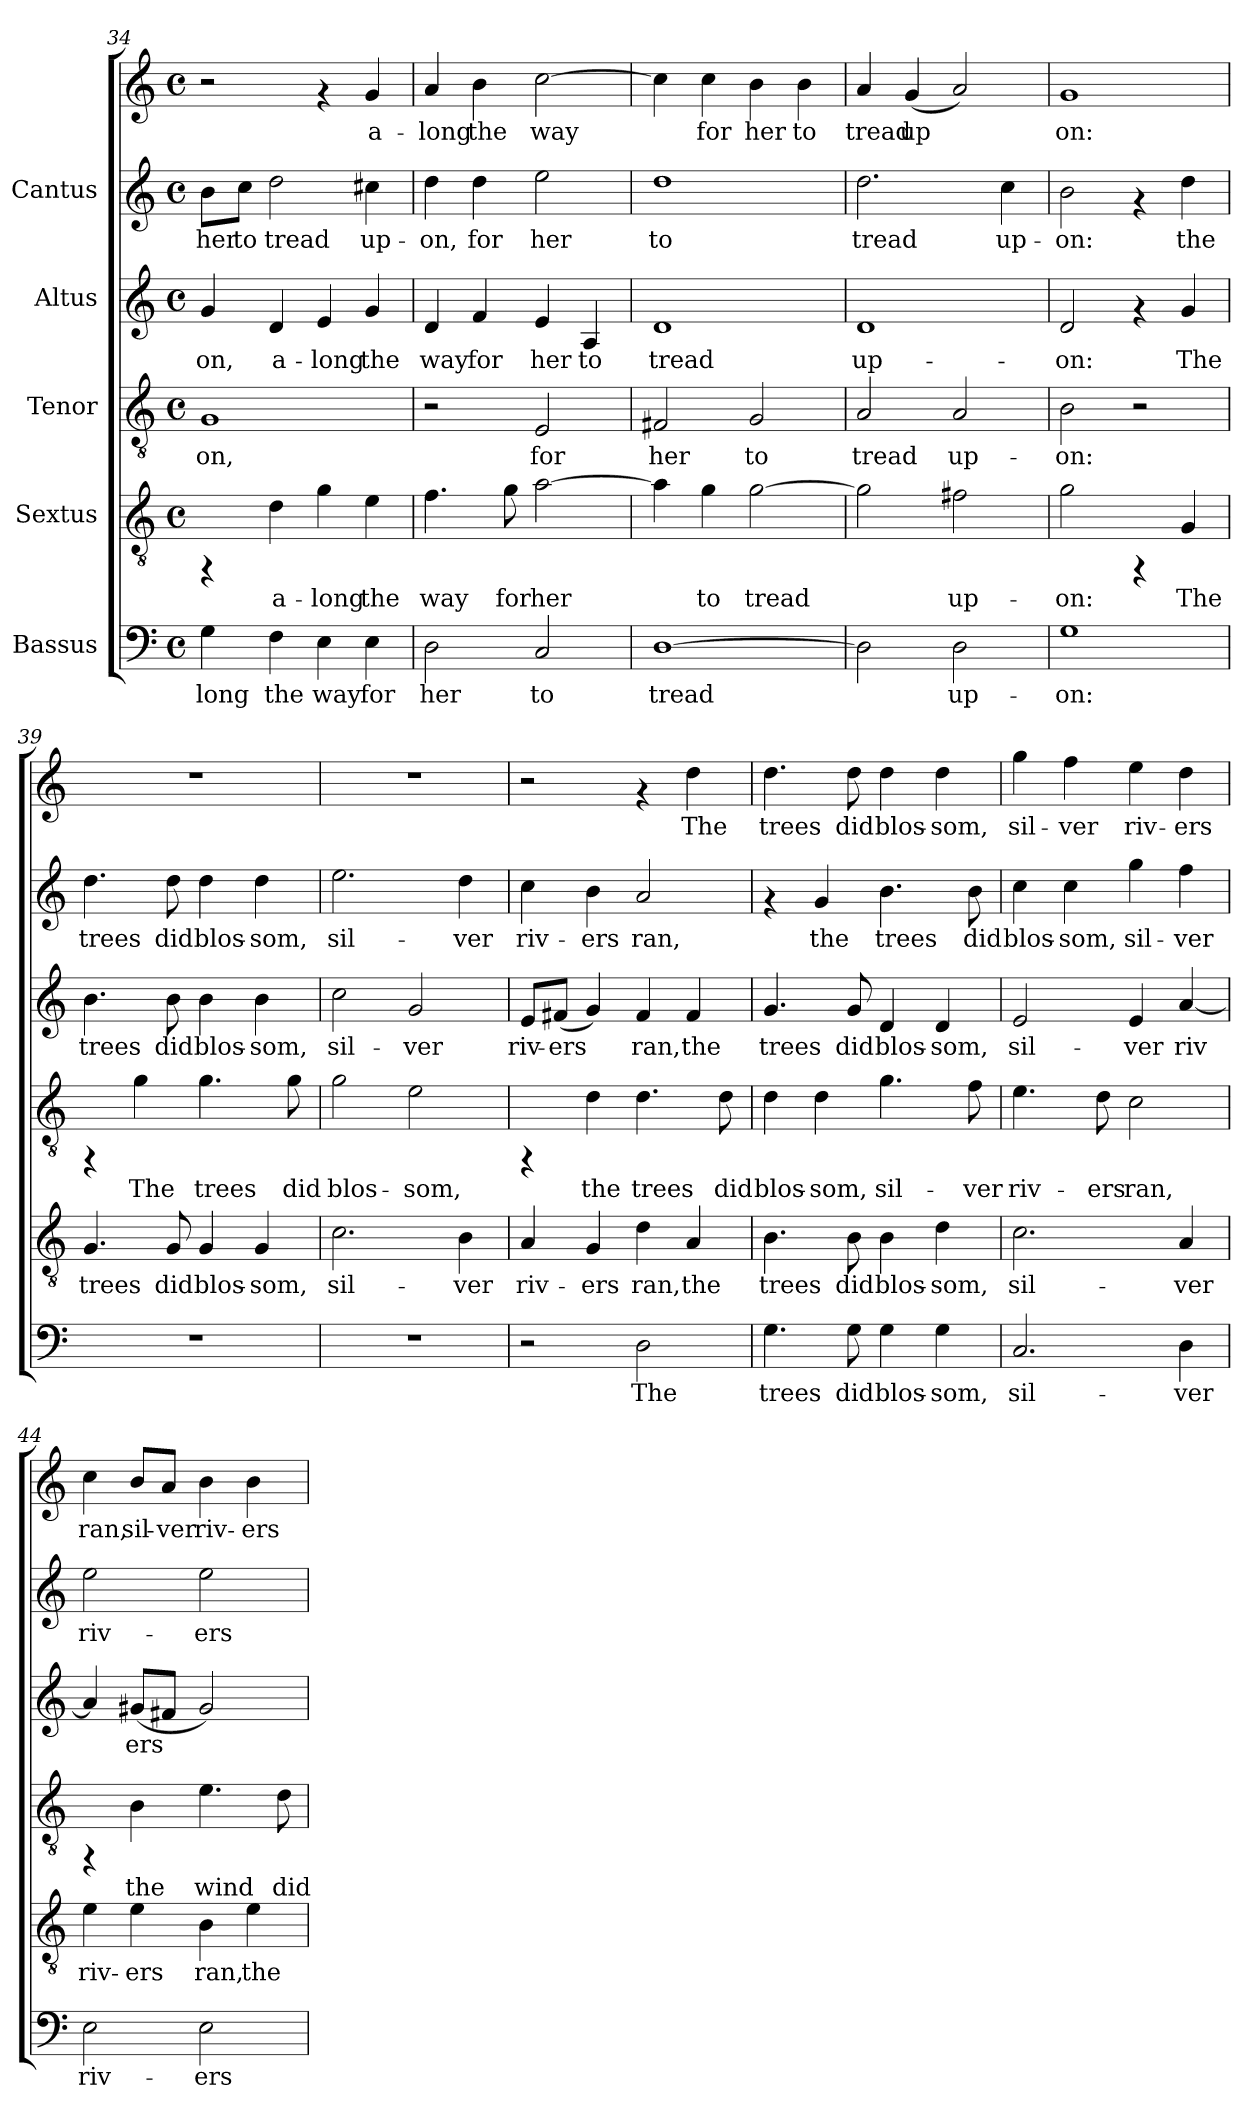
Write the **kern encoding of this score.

**kern	**text	**kern	**text	**kern	**text	**kern	**text	**kern	**text	**kern	**text
*part5	*part5	*part4	*part4	*part3	*part3	*part2	*part2	*part1	*part1	*part1	*part1
*staff6	*staff6	*staff5	*staff5	*staff4	*staff4	*staff3	*staff3	*staff2	*staff2	*staff1	*staff1
*I"Bassus	*	*I"Sextus	*	*I"Tenor	*	*I"Altus	*	*I"Cantus	*	*	*
!!LO:LB:g=z
*clefF4	*	*clefGv2	*	*clefGv2	*	*clefG2	*	*clefG2	*	*clefG2	*
*M4/4	*	*M4/4	*	*M4/4	*	*M4/4	*	*M4/4	*	*M4/4	*
*met(c)	*	*met(c)	*	*met(c)	*	*met(c)	*	*met(c)	*	*met(c)	*
=34	=34	=34	=34	=34	=34	=34	=34	=34	=34	=34	=34
!	!LO:LY:b:cj	!	!	!	!LO:LY:b:cj	!	!LO:LY:b:cj	!	!LO:LY:b:cj	!	!
4G\	-long	4rFF	.	1G	-on,	4g/	-on,	8b\L	-her	2r	.
!	!	!	!	!	!	!	!	!	!LO:LY:b:cj	!	!
.	.	.	.	.	.	.	.	8cc\J	to	.	.
!	!LO:LY:b:cj	!	!LO:LY:b:cj	!	!	!	!LO:LY:b:cj	!	!LO:LY:b:cj	!	!
4F\	the	4d\	a-	.	.	4d/	a-	2dd\	tread	.	.
!	!LO:LY:b:cj	!	!LO:LY:b:cj	!	!	!	!LO:LY:b:cj	!	!	!	!
4E\	way	4g\	-long	.	.	4e/	-long	.	.	4rf	.
!	!LO:LY:b:cj	!	!LO:LY:b:cj	!	!	!	!LO:LY:b:cj	!	!LO:LY:b:cj	!	!LO:LY:b:cj
4E\	for	4e\	the	.	.	4g/	the	4cc#X\	up-	4g/	a-
=35	=35	=35	=35	=35	=35	=35	=35	=35	=35	=35	=35
!	!LO:LY:b:cj	!	!LO:LY:b:cj	!	!	!	!LO:LY:b:cj	!	!LO:LY:b:cj	!	!LO:LY:b:cj
2D\	her	4.f\	way	2r	.	4d/	way	4dd\	on,	4a/	-long
!	!	!	!	!	!	!	!LO:LY:b:cj	!	!LO:LY:b:cj	!	!LO:LY:b:cj
.	.	.	.	.	.	4f/	for	4dd\	for	4b\	the
!	!	!	!LO:LY:b:cj	!	!	!	!	!	!	!	!
.	.	8g\	for	.	.	.	.	.	.	.	.
!	!LO:LY:b:cj	!	!LO:LY:b:cj	!	!LO:LY:b:cj	!	!LO:LY:b:cj	!	!LO:LY:b:cj	!	!LO:LY:b:cj
2C/	to	[>2a\	her	2E/	for	4e/	her	2ee\	her	[>2cc\	way
!	!	!	!	!	!	!	!LO:LY:b:cj	!	!	!	!
.	.	.	.	.	.	4A/	to	.	.	.	.
=36	=36	=36	=36	=36	=36	=36	=36	=36	=36	=36	=36
!	!LO:LY:b:cj	!	!LO:LY:b:cj	!	!LO:LY:b:cj	!	!LO:LY:b:cj	!	!LO:LY:b:cj	!	!LO:LY:b:cj
[>1D	tread	4a\]	.	2F#X/	her	1d	tread	1dd	to	4cc\]	.
!	!	!	!LO:LY:b:cj	!	!	!	!	!	!	!	!LO:LY:b:cj
.	.	4g\	to	.	.	.	.	.	.	4cc\	for
!	!	!	!LO:LY:b:cj	!	!LO:LY:b:cj	!	!	!	!	!	!LO:LY:b:cj
.	.	[>2g\	tread	2G/	to	.	.	.	.	4b\	her
!	!	!	!	!	!	!	!	!	!	!	!LO:LY:b:cj
.	.	.	.	.	.	.	.	.	.	4b\	to
=37	=37	=37	=37	=37	=37	=37	=37	=37	=37	=37	=37
!	!LO:LY:b:cj	!	!LO:LY:b:cj	!	!LO:LY:b:cj	!	!LO:LY:b:cj	!	!LO:LY:b:cj	!	!LO:LY:b:cj
2D\]	.	2g\]	.	2A/	tread	1d	up-	2.dd\	-tread	4a/	tread
!	!	!	!	!	!	!	!	!	!	!	!LO:LY:b:cj
.	.	.	.	.	.	.	.	.	.	(<4g/	up-
!	!LO:LY:b:cj	!	!LO:LY:b:cj	!	!LO:LY:b:cj	!	!	!	!	!	!LO:LY:b:cj
2D\	up-	2f#X\	up-	2A/	up-	.	.	.	.	2a/)	--
!	!	!	!	!	!	!	!	!	!LO:LY:b:cj	!	!
.	.	.	.	.	.	.	.	4cc\	up-	.	.
=38	=38	=38	=38	=38	=38	=38	=38	=38	=38	=38	=38
!	!LO:LY:b:cj	!	!LO:LY:b:cj	!	!LO:LY:b:cj	!	!LO:LY:b:cj	!	!LO:LY:b:cj	!	!LO:LY:b:cj
1G	-on:	2g\	-on:	2B\	-on:	2d/	-on:	2b\	on:	1g	-on:
.	.	4rFF	.	2r	.	4rf	.	4rf	.	.	.
!	!	!	!LO:LY:b:cj	!	!	!	!LO:LY:b:cj	!	!LO:LY:b:cj	!	!
.	.	4G/	The	.	.	4g/	The	4dd\	the	.	.
!!LO:PB:g=z
=39	=39	=39	=39	=39	=39	=39	=39	=39	=39	=39	=39
!	!	!	!LO:LY:b:cj	!	!	!	!LO:LY:b:cj	!	!LO:LY:b:cj	!	!
1r	.	4.G/	trees	4rFF	.	4.b\	trees	4.dd\	trees	1r	.
!	!	!	!	!	!LO:LY:b:cj	!	!	!	!	!	!
.	.	.	.	4g\	The	.	.	.	.	.	.
!	!	!	!LO:LY:b:cj	!	!	!	!LO:LY:b:cj	!	!LO:LY:b:cj	!	!
.	.	8G/	did	.	.	8b\	did	8dd\	did	.	.
!	!	!	!LO:LY:b:cj	!	!LO:LY:b:cj	!	!LO:LY:b:cj	!	!LO:LY:b:cj	!	!
.	.	4G/	blos-	4.g\	trees	4b\	blos-	4dd\	blos-	.	.
!	!	!	!LO:LY:b:cj	!	!	!	!LO:LY:b:cj	!	!LO:LY:b:cj	!	!
.	.	4G/	-som,	.	.	4b\	-som,	4dd\	-som,	.	.
!	!	!	!	!	!LO:LY:b:cj	!	!	!	!	!	!
.	.	.	.	8g\	did	.	.	.	.	.	.
=40	=40	=40	=40	=40	=40	=40	=40	=40	=40	=40	=40
!	!	!	!LO:LY:b:cj	!	!LO:LY:b:cj	!	!LO:LY:b:cj	!	!LO:LY:b:cj	!	!
1r	.	2.c\	sil-	2g\	blos-	2cc\	sil-	2.ee\	sil-	1r	.
!	!	!	!	!	!LO:LY:b:cj	!	!LO:LY:b:cj	!	!	!	!
.	.	.	.	2e\	-som,	2g/	-ver	.	.	.	.
!	!	!	!LO:LY:b:cj	!	!	!	!	!	!LO:LY:b:cj	!	!
.	.	4B\	-ver	.	.	.	.	4dd\	-ver	.	.
=41	=41	=41	=41	=41	=41	=41	=41	=41	=41	=41	=41
!	!	!	!LO:LY:b:cj	!	!	!	!LO:LY:b:cj	!	!LO:LY:b:cj	!	!
2r	.	4A/	riv-	4rFF	.	8e/L	riv-	4cc\	riv-	2r	.
!	!	!	!	!	!	!	!LO:LY:b:cj	!	!	!	!
.	.	.	.	.	.	(<8f#X/J	-ers	.	.	.	.
!	!	!	!LO:LY:b:cj	!	!LO:LY:b:cj	!	!LO:LY:b:cj	!	!LO:LY:b:cj	!	!
.	.	4G/	-ers	4d\	the	4g/)	.	4b\	-ers	.	.
!	!LO:LY:b:cj	!	!LO:LY:b:cj	!	!LO:LY:b:cj	!	!LO:LY:b:cj	!	!LO:LY:b:cj	!	!
2D\	The	4d\	ran,	4.d\	trees	4f#/	ran,	2a/	ran,	4rf	.
!	!	!	!LO:LY:b:cj	!	!	!	!LO:LY:b:cj	!	!	!	!LO:LY:b:cj
.	.	4A/	the	.	.	4f#/	the	.	.	4dd\	The
!	!	!	!	!	!LO:LY:b:cj	!	!	!	!	!	!
.	.	.	.	8d\	did	.	.	.	.	.	.
=42	=42	=42	=42	=42	=42	=42	=42	=42	=42	=42	=42
!	!LO:LY:b:cj	!	!LO:LY:b:cj	!	!LO:LY:b:cj	!	!LO:LY:b:cj	!	!	!	!LO:LY:b:cj
4.G\	trees	4.B\	trees	4d\	blos-	4.g/	trees	4rf	.	4.dd\	trees
!	!	!	!	!	!LO:LY:b:cj	!	!	!	!LO:LY:b:cj	!	!
.	.	.	.	4d\	-som,	.	.	4g/	the	.	.
!	!LO:LY:b:cj	!	!LO:LY:b:cj	!	!	!	!LO:LY:b:cj	!	!	!	!LO:LY:b:cj
8G\	did	8B\	did	.	.	8g/	did	.	.	8dd\	did
!	!LO:LY:b:cj	!	!LO:LY:b:cj	!	!LO:LY:b:cj	!	!LO:LY:b:cj	!	!LO:LY:b:cj	!	!LO:LY:b:cj
4G\	blos-	4B\	blos-	4.g\	sil-	4d/	blos-	4.b\	trees	4dd\	blos-
!	!LO:LY:b:cj	!	!LO:LY:b:cj	!	!	!	!LO:LY:b:cj	!	!	!	!LO:LY:b:cj
4G\	-som,	4d\	-som,	.	.	4d/	-som,	.	.	4dd\	-som,
!	!	!	!	!	!LO:LY:b:cj	!	!	!	!LO:LY:b:cj	!	!
.	.	.	.	8f\	-ver	.	.	8b\	did	.	.
!!LO:LB:g=z
=43	=43	=43	=43	=43	=43	=43	=43	=43	=43	=43	=43
!	!LO:LY:b:cj	!	!LO:LY:b:cj	!	!LO:LY:b:cj	!	!LO:LY:b:cj	!	!LO:LY:b:cj	!	!LO:LY:b:cj
2.C/	sil-	2.c\	sil-	4.e\	riv-	2e/	sil-	4cc\	blos-	4gg\	sil-
!	!	!	!	!	!	!	!	!	!LO:LY:b:cj	!	!LO:LY:b:cj
.	.	.	.	.	.	.	.	4cc\	-som,	4ff\	-ver
!	!	!	!	!	!LO:LY:b:cj	!	!	!	!	!	!
.	.	.	.	8d\	-ers	.	.	.	.	.	.
!	!	!	!	!	!LO:LY:b:cj	!	!LO:LY:b:cj	!	!LO:LY:b:cj	!	!LO:LY:b:cj
.	.	.	.	2c\	ran,	4e/	-ver	4gg\	sil-	4ee\	riv-
!	!LO:LY:b:cj	!	!LO:LY:b:cj	!	!	!	!LO:LY:b:cj	!	!LO:LY:b:cj	!	!LO:LY:b:cj
4D\	-ver	4A/	-ver	.	.	[<4a/	riv-	4ff\	-ver	4dd\	-ers
=44	=44	=44	=44	=44	=44	=44	=44	=44	=44	=44	=44
!	!LO:LY:b:cj	!	!LO:LY:b:cj	!	!	!	!LO:LY:b:cj	!	!LO:LY:b:cj	!	!LO:LY:b:cj
2E\	riv-	4e\	riv-	4rFF	.	4a/]	-	2ee\	riv-	4cc\	ran,
!	!	!	!LO:LY:b:cj	!	!LO:LY:b:cj	!	!LO:LY:b:cj	!	!	!	!LO:LY:b:cj
.	.	4e\	-ers	4B\	the	(<8g#X/L	ers	.	.	8b/L	sil-
!	!	!	!	!	!	!	!LO:LY:b:cj	!	!	!	!LO:LY:b:cj
.	.	.	.	.	.	8f#X/J	.	.	.	8a/J	-ver
!	!LO:LY:b:cj	!	!LO:LY:b:cj	!	!LO:LY:b:cj	!	!LO:LY:b:cj	!	!LO:LY:b:cj	!	!LO:LY:b:cj
2E\	-ers	4B\	ran,	4.e\	wind	2g#/)	.	2ee\	-ers	4b\	riv-
!	!	!	!LO:LY:b:cj	!	!	!	!	!	!	!	!LO:LY:b:cj
.	.	4e\	the	.	.	.	.	.	.	4b\	-ers
!	!	!	!	!	!LO:LY:b:cj	!	!	!	!	!	!
.	.	.	.	8d\	did	.	.	.	.	.	.
=	=	=	=	=	=	=	=	=	=	=	=
*-	*-	*-	*-	*-	*-	*-	*-	*-	*-	*-	*-
